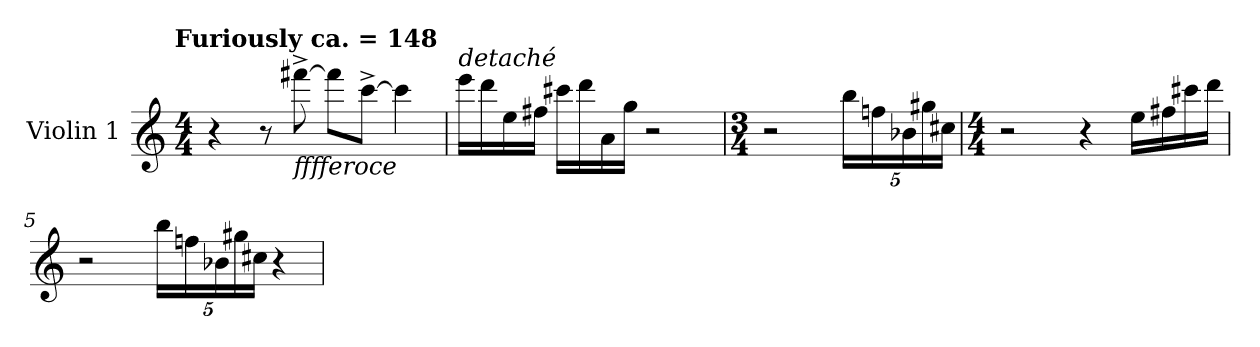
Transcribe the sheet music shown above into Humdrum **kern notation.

**kern
*part1
*staff1
*I"Violin 1
*I'Vln. 1
*clefG2
*k[]
!!LO:TX:omd:t=Furiously ca.  = 148
*M4/4
*MM148
=1
4r
8r
!LO:TX:b:i:t=fffferoce
[8fff#X^\
8fff#\L]
[8ccc^\J
4ccc\]
=2
!LO:TX:a:i:t=detaché
16eee\LL
16ddd\
16ee\
16ff#X\JJ
16ccc#X\LL
16ddd\
16a\
16gg\JJ
2r
=3
*M3/4
2r
*Xbrackettup
20bb\LL
20ffn\
20b-X\
20gg#X\
20cc#X\JJ
=4
*M4/4
2r
4r
16ee\LL
16ff#X\
16ccc#X\
16ddd\JJ
!!LO:LB:g=z
=5
2r
20bb\LL
20ffn\
20b-X\
20gg#X\
20cc#X\JJ
4r
=
*-
